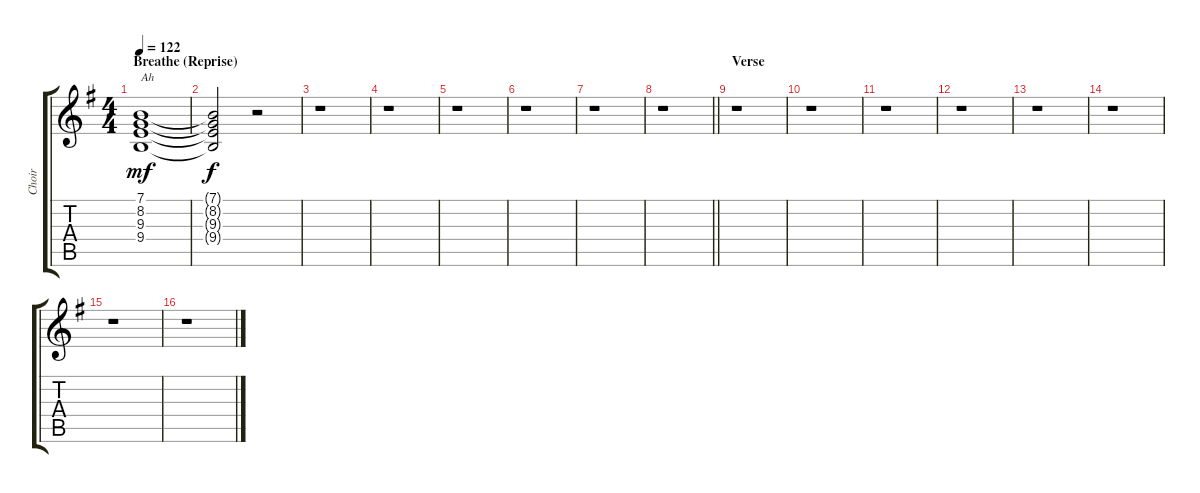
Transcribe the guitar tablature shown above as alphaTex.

\track ("Choir" "Choir") {instrument choiraahs}
\staff {score tabs}
\tuning (E4 B3 G3 D3 A2 E2) {hide}
\ts (4 4)
\section ("" "Breathe (Reprise)")
\tempo 122
\clef g2
\ks eminor
(7.1 8.2 9.3 9.4).1{txt "Ah" dy mf} |
(7.1{t} 8.2{t} 9.3{t} 9.4{t}).2{dy f} r.2 |
r.1 |
r.1 |
r.1 |
r.1 |
r.1 |
\barLineRight lightlight
r.1 |
\section ("" "Verse")
r.1 |
r.1 |
r.1 |
r.1 |
r.1 |
r.1 |
r.1 |
r.1
